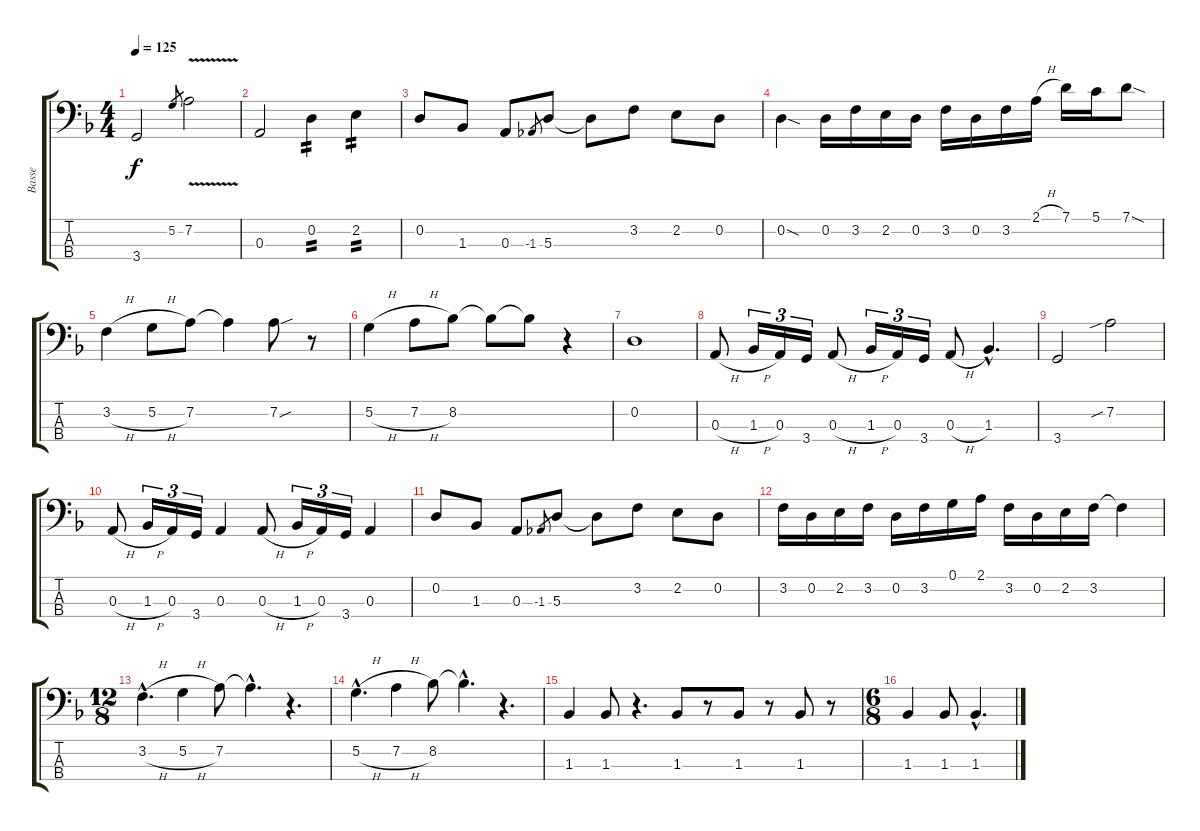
\track ("Basse" "Basse") {instrument electricbassfinger}
\staff {score tabs}
\tuning (G2 D2 A1 E1) {hide}
\ts (4 4)
\tempo 125
\clef f4
\ks f
3.4.2{dy f} 5.2.8{gr} 7.2{v}.2 |
0.3.2 0.2.4{tp 2} 2.2.4{tp 2} |
0.2.8 1.3.8 0.3.8 -1.3.8{gr} 5.3.8 5.3{t}.8 3.2.8 2.2.8 0.2.8 |
0.2{sod}.4 0.2.16 3.2.16 2.2.16 0.2.16 3.2.16 0.2.16 3.2.16 2.1{h}.16 7.1.16 5.1.16 7.1{sod}.8 |
3.2{h}.4 5.2{h}.8 7.2.8 7.2{t}.4 7.2{sou}.8 r.8 |
5.2{h}.4 7.2{h}.8 8.2.8 8.2{t}.8 8.2{t}.8 r.4 |
0.2.1 |
0.3{h}.8 1.3{h}.16{tu (3 2)} 0.3.16{tu (3 2)} 3.4.16{tu (3 2)} 0.3{h}.8 1.3{h}.16{tu (3 2)} 0.3.16{tu (3 2)} 3.4.16{tu (3 2)} 0.3{h}.8 1.3{hac}.4{d} |
3.4.2 7.2{sib}.2 |
0.3{h}.8 1.3{h}.16{tu (3 2)} 0.3.16{tu (3 2)} 3.4.16{tu (3 2)} 0.3.4 0.3{h}.8 1.3{h}.16{tu (3 2)} 0.3.16{tu (3 2)} 3.4.16{tu (3 2)} 0.3.4 |
0.2.8 1.3.8 0.3.8 -1.3.8{gr} 5.3.8 5.3{t}.8 3.2.8 2.2.8 0.2.8 |
3.2.16 0.2.16 2.2.16 3.2.16 0.2.16 3.2.16 0.1.16 2.1.16 3.2.16 0.2.16 2.2.16 3.2.16 3.2{t}.4 |
\ts (12 8)
3.2{h hac}.4{d} 5.2{h}.4 7.2.8 7.2{hac t}.4{d} r.4{d} |
5.2{h hac}.4{d} 7.2{h}.4 8.2.8 8.2{hac t}.4{d} r.4{d} |
1.3.4 1.3.8 r.4{d} 1.3.8 r.8 1.3.8 r.8 1.3.8 r.8 |
\ts (6 8)
1.3.4 1.3.8 1.3{hac}.4{d}
